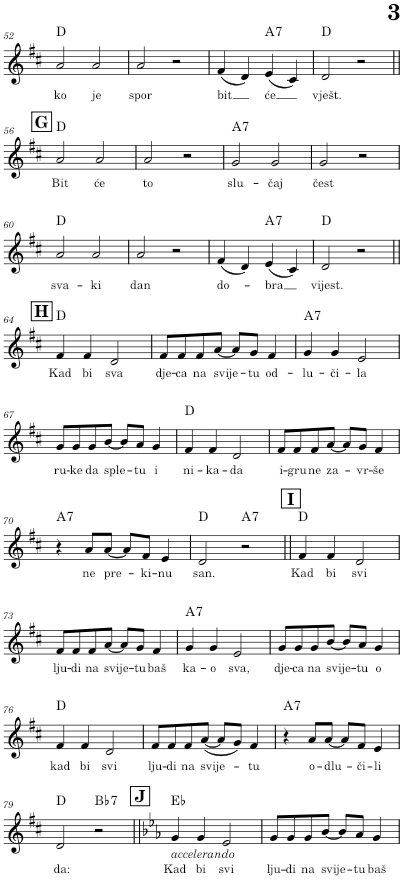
**kern	**text	**harte
*part1	*part1	*part1
*staff1	*staff1	*
*I"Piano, Brasstard	*	*
*I'Pno.	*	*
!!LO:PB:g=z
*clefG2	*	*
*k[f#c#]	*	*
*M4/4	*	*
=52	=52	=52
!	!LO:LY:b	!
2a/	ko	D:maj
!	!LO:LY:b	!
2a/	je	.
=53	=53	=53
!	!LO:LY:b	!
2a/	spor	.
2r	.	.
=54	=54	=54
!	!LO:LY:b	!
(4f#/	bit	.
4d/)	.	.
!	!LO:LY:b	!LO:H:kt=7
(4e/	će	A:7
4c#/)	.	.
=55	=55	=55
!	!LO:LY:b	!
2d/	vješt.	D:maj
2r	.	.
!!LO:LB:g=z
!!LO:REH:place=s1:a:B:cj:fs=14:t=G
=56||	=56||	=56||
!	!LO:LY:b	!
2a/	Bit	D:maj
!	!LO:LY:b	!
2a/	će	.
=57	=57	=57
!	!LO:LY:b	!
2a/	to	.
2r	.	.
=58	=58	=58
!	!LO:LY:b	!LO:H:kt=7
2g/	slu-	A:7
!	!LO:LY:b	!
2g/	-čaj	.
=59	=59	=59
!	!LO:LY:b	!
2g/	čest	.
2r	.	.
!!LO:LB:g=z
=60	=60	=60
!	!LO:LY:b	!
2a/	sva-	D:maj
!	!LO:LY:b	!
2a/	-ki	.
=61	=61	=61
!	!LO:LY:b	!
2a/	dan	.
2r	.	.
=62	=62	=62
!	!LO:LY:b	!
(4f#/	do-	.
4d/)	.	.
!	!LO:LY:b	!LO:H:kt=7
(4e/	-bra	A:7
4c#/)	.	.
=63	=63	=63
!	!LO:LY:b	!
2d/	vijest.	D:maj
2r	.	.
!!LO:LB:g=z
!!LO:REH:place=s1:a:B:cj:fs=14:t=H
=64||	=64||	=64||
!	!LO:LY:b	!
4f#/	Kad	D:maj
!	!LO:LY:b	!
4f#/	bi	.
!	!LO:LY:b	!
2d/	sva	.
=65	=65	=65
!	!LO:LY:b	!
8f#/L	dje-	.
!	!LO:LY:b	!
8f#/	-ca	.
!	!LO:LY:b	!
8f#/	na	.
!	!LO:LY:b	!
[8a/J	svije-	.
8a/L]	.	.
!	!LO:LY:b	!
8g/J	-tu	.
!	!LO:LY:b	!
4f#/	od-	.
=66	=66	=66
!	!LO:LY:b	!LO:H:kt=7
4g/	-lu-	A:7
!	!LO:LY:b	!
4g/	-či-	.
!	!LO:LY:b	!
2e/	-la	.
!!LO:LB:g=z
=67	=67	=67
!	!LO:LY:b	!
8g/L	ru-	.
!	!LO:LY:b	!
8g/	-ke	.
!	!LO:LY:b	!
8g/	da	.
!	!LO:LY:b	!
[8b/J	sple-	.
8b/L]	.	.
!	!LO:LY:b	!
8a/J	-tu	.
!	!LO:LY:b	!
4g/	i	.
=68	=68	=68
!	!LO:LY:b	!
4f#/	ni-	D:maj
!	!LO:LY:b	!
4f#/	-ka-	.
!	!LO:LY:b	!
2d/	-da	.
=69	=69	=69
!	!LO:LY:b	!
8f#/L	i-	.
!	!LO:LY:b	!
8f#/	-gru	.
!	!LO:LY:b	!
8f#/	ne	.
!	!LO:LY:b	!
[8a/J	za-	.
8a/L]	.	.
!	!LO:LY:b	!
8g/J	-vr-	.
!	!LO:LY:b	!
4f#/	-še	.
!!LO:LB:g=z
=70	=70	=70
!	!	!LO:H:kt=7
4r	.	A:7
!	!LO:LY:b	!
8a/L	ne	.
!	!LO:LY:b	!
[8a/J	pre-	.
8a/L]	.	.
!	!LO:LY:b	!
8f#/J	-ki-	.
!	!LO:LY:b	!
4e/	-nu	.
=71	=71	=71
!	!LO:LY:b	!
2d/	san.	D:maj
!	!	!LO:H:kt=7
2r	.	A:7
!!LO:REH:place=s1:a:B:cj:fs=14:t=I
=72||	=72||	=72||
!	!LO:LY:b	!
4f#/	Kad	D:maj
!	!LO:LY:b	!
4f#/	bi	.
!	!LO:LY:b	!
2d/	svi	.
!!LO:LB:g=z
=73	=73	=73
!	!LO:LY:b	!
8f#/L	lju-	.
!	!LO:LY:b	!
8f#/	-di	.
!	!LO:LY:b	!
8f#/	na	.
!	!LO:LY:b	!
[8a/J	svije-	.
8a/L]	.	.
!	!LO:LY:b	!
8g/J	-tu	.
!	!LO:LY:b	!
4f#/	baš	.
=74	=74	=74
!	!LO:LY:b	!LO:H:kt=7
4g/	ka-	A:7
!	!LO:LY:b	!
4g/	-o	.
!	!LO:LY:b	!
2e/	sva,	.
=75	=75	=75
!	!LO:LY:b	!
8g/L	dje-	.
!	!LO:LY:b	!
8g/	-ca	.
!	!LO:LY:b	!
8g/	na	.
!	!LO:LY:b	!
[8b/J	svije-	.
8b/L]	.	.
!	!LO:LY:b	!
8a/J	-tu	.
!	!LO:LY:b	!
4g/	o	.
!!LO:LB:g=z
=76	=76	=76
!	!LO:LY:b	!
4f#/	kad	D:maj
!	!LO:LY:b	!
4f#/	bi	.
!	!LO:LY:b	!
2d/	svi	.
=77	=77	=77
!	!LO:LY:b	!
8f#/L	lju-	.
!	!LO:LY:b	!
8f#/	-di	.
!	!LO:LY:b	!
8f#/	na	.
!	!LO:LY:b	!
([8a/J	svije-	.
8a/L]	.	.
8g/J)	.	.
!	!LO:LY:b	!
4f#/	-tu	.
=78	=78	=78
!	!	!LO:H:kt=7
4r	.	A:7
!	!LO:LY:b	!
8a/L	o-	.
!	!LO:LY:b	!
[8a/J	-dlu-	.
8a/L]	.	.
!	!LO:LY:b	!
8f#/J	-či-	.
!	!LO:LY:b	!
4e/	-li	.
!!LO:LB:g=z
=79	=79	=79
!	!LO:LY:b	!
2d/	da:	D:maj
!	!	!LO:H:kt=7
2r	.	Bb:7
!!LO:REH:place=s1:a:B:cj:fs=14:t=J
=80||	=80||	=80||
*k[b-e-a-]	*	*
!LO:TX:b:i:t=accelerando	!	!
!	!LO:LY:b	!
4g/	Kad	Eb:maj
!	!LO:LY:b	!
4g/	bi	.
!	!LO:LY:b	!
2e-/	svi	.
=81	=81	=81
!	!LO:LY:b	!
8g/L	lju-	.
!	!LO:LY:b	!
8g/	-di	.
!	!LO:LY:b	!
8g/	na	.
!	!LO:LY:b	!
[8b-/J	svije-	.
8b-/L]	.	.
!	!LO:LY:b	!
8a-/J	-tu	.
!	!LO:LY:b	!
4g/	baš	.
=	=	=
*-	*-	*-
